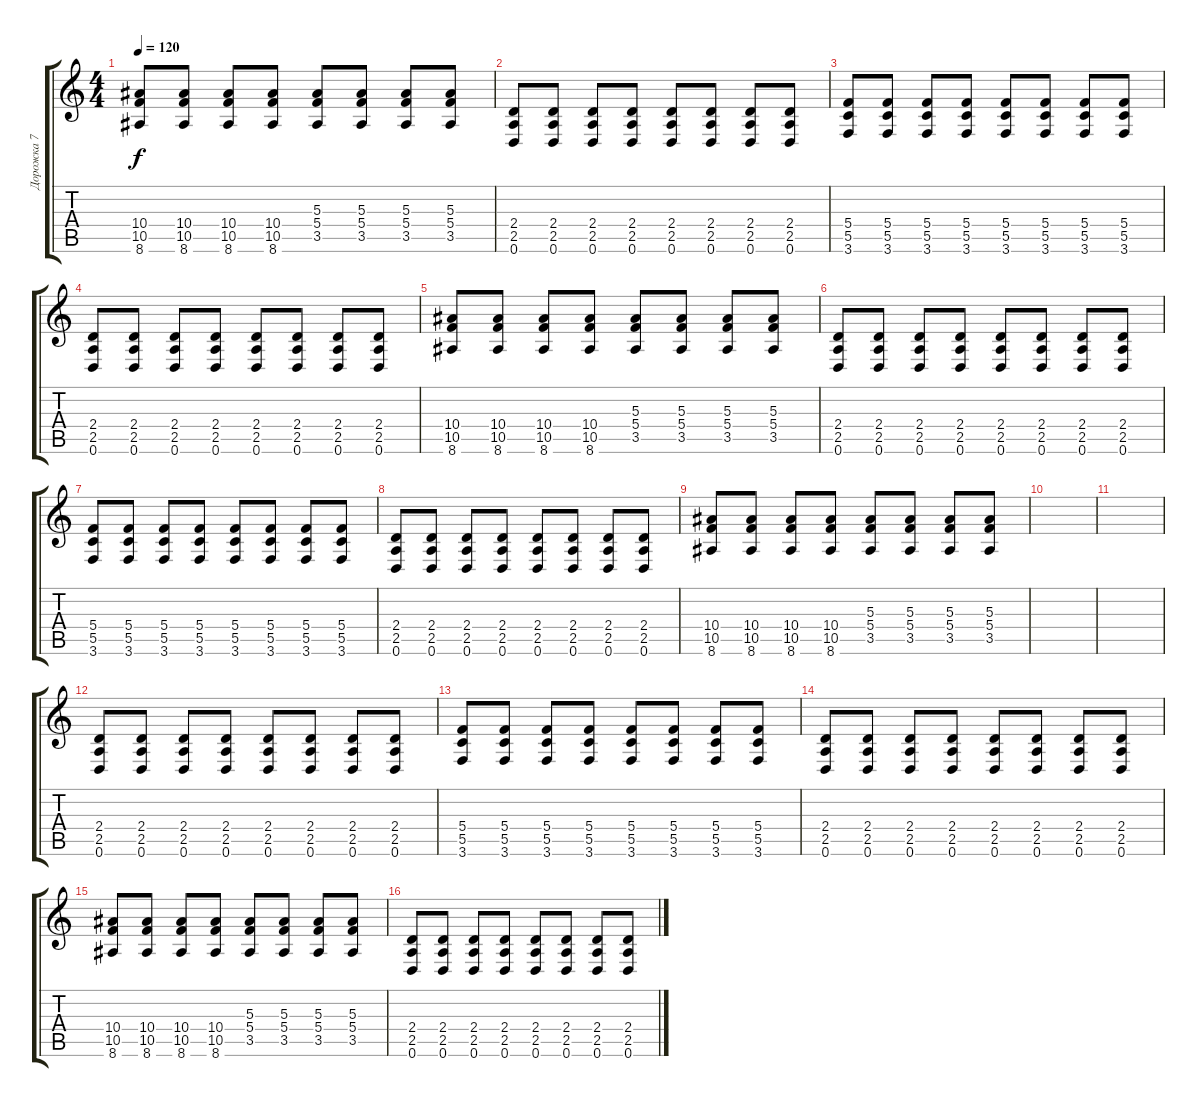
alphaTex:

\track ("Дорожка 7" "Дорожка 7") {instrument distortionguitar}
\staff {score tabs}
\tuning (D4 A3 F3 C3 G2 D2) {hide}
\ts (4 4)
\tempo 120
\clef g2
\ks c
(10.4 10.5 8.6).8{dy f} (10.4 10.5 8.6).8 (10.4 10.5 8.6).8 (10.4 10.5 8.6).8 (5.3 5.4 3.5).8 (5.3 5.4 3.5).8 (5.3 5.4 3.5).8 (5.3 5.4 3.5).8 |
(2.4 2.5 0.6).8 (2.4 2.5 0.6).8 (2.4 2.5 0.6).8 (2.4 2.5 0.6).8 (2.4 2.5 0.6).8 (2.4 2.5 0.6).8 (2.4 2.5 0.6).8 (2.4 2.5 0.6).8 |
(5.4 5.5 3.6).8 (5.4 5.5 3.6).8 (5.4 5.5 3.6).8 (5.4 5.5 3.6).8 (5.4 5.5 3.6).8 (5.4 5.5 3.6).8 (5.4 5.5 3.6).8 (5.4 5.5 3.6).8 |
(2.4 2.5 0.6).8 (2.4 2.5 0.6).8 (2.4 2.5 0.6).8 (2.4 2.5 0.6).8 (2.4 2.5 0.6).8 (2.4 2.5 0.6).8 (2.4 2.5 0.6).8 (2.4 2.5 0.6).8 |
(10.4 10.5 8.6).8 (10.4 10.5 8.6).8 (10.4 10.5 8.6).8 (10.4 10.5 8.6).8 (5.3 5.4 3.5).8 (5.3 5.4 3.5).8 (5.3 5.4 3.5).8 (5.3 5.4 3.5).8 |
(2.4 2.5 0.6).8 (2.4 2.5 0.6).8 (2.4 2.5 0.6).8 (2.4 2.5 0.6).8 (2.4 2.5 0.6).8 (2.4 2.5 0.6).8 (2.4 2.5 0.6).8 (2.4 2.5 0.6).8 |
(5.4 5.5 3.6).8 (5.4 5.5 3.6).8 (5.4 5.5 3.6).8 (5.4 5.5 3.6).8 (5.4 5.5 3.6).8 (5.4 5.5 3.6).8 (5.4 5.5 3.6).8 (5.4 5.5 3.6).8 |
(2.4 2.5 0.6).8 (2.4 2.5 0.6).8 (2.4 2.5 0.6).8 (2.4 2.5 0.6).8 (2.4 2.5 0.6).8 (2.4 2.5 0.6).8 (2.4 2.5 0.6).8 (2.4 2.5 0.6).8 |
(10.4 10.5 8.6).8 (10.4 10.5 8.6).8 (10.4 10.5 8.6).8 (10.4 10.5 8.6).8 (5.3 5.4 3.5).8 (5.3 5.4 3.5).8 (5.3 5.4 3.5).8 (5.3 5.4 3.5).8 |
|
|
(2.4 2.5 0.6).8 (2.4 2.5 0.6).8 (2.4 2.5 0.6).8 (2.4 2.5 0.6).8 (2.4 2.5 0.6).8 (2.4 2.5 0.6).8 (2.4 2.5 0.6).8 (2.4 2.5 0.6).8 |
(5.4 5.5 3.6).8 (5.4 5.5 3.6).8 (5.4 5.5 3.6).8 (5.4 5.5 3.6).8 (5.4 5.5 3.6).8 (5.4 5.5 3.6).8 (5.4 5.5 3.6).8 (5.4 5.5 3.6).8 |
(2.4 2.5 0.6).8 (2.4 2.5 0.6).8 (2.4 2.5 0.6).8 (2.4 2.5 0.6).8 (2.4 2.5 0.6).8 (2.4 2.5 0.6).8 (2.4 2.5 0.6).8 (2.4 2.5 0.6).8 |
(10.4 10.5 8.6).8 (10.4 10.5 8.6).8 (10.4 10.5 8.6).8 (10.4 10.5 8.6).8 (5.3 5.4 3.5).8 (5.3 5.4 3.5).8 (5.3 5.4 3.5).8 (5.3 5.4 3.5).8 |
(2.4 2.5 0.6).8 (2.4 2.5 0.6).8 (2.4 2.5 0.6).8 (2.4 2.5 0.6).8 (2.4 2.5 0.6).8 (2.4 2.5 0.6).8 (2.4 2.5 0.6).8 (2.4 2.5 0.6).8
